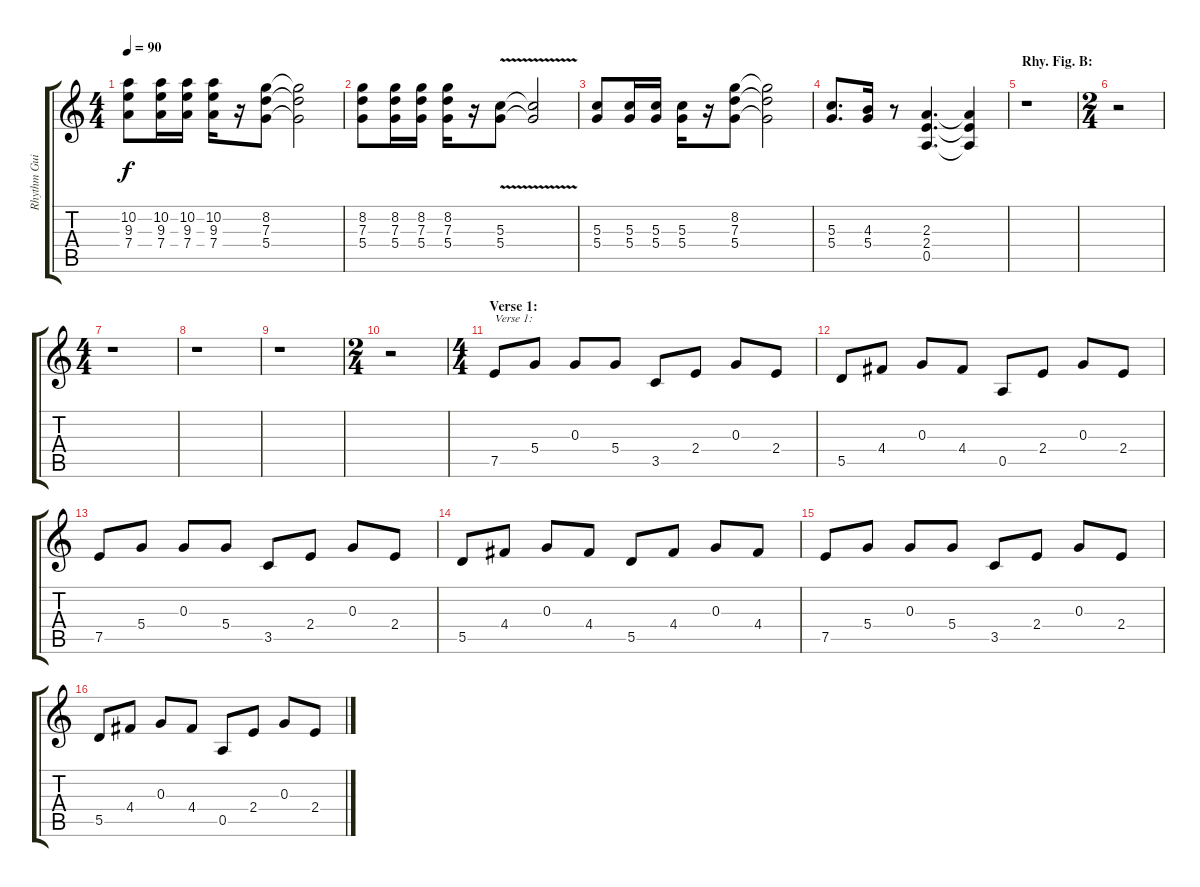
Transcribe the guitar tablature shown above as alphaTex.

\track ("Rhythm Guitar 2" "Rhythm Gui") {instrument distortionguitar}
\staff {score tabs}
\tuning (E4 B3 G3 D3 A2 E2) {hide}
\ts (4 4)
\tempo 90
\clef g2
\ks c
(10.2 9.3 7.4).8{dy f} (10.2 9.3 7.4).16 (10.2 9.3 7.4).16 (10.2 9.3 7.4).16 r.16 (8.2 7.3 5.4).8 (8.2{t} 7.3{t} 5.4{t}).2 |
(8.2 7.3 5.4).8 (8.2 7.3 5.4).16 (8.2 7.3 5.4).16 (8.2 7.3 5.4).16 r.16 (5.3{v} 5.4).8 (5.3{t} 5.4{t}).2 |
(5.3 5.4).8 (5.3 5.4).16 (5.3 5.4).16 (5.3 5.4).16 r.16 (8.2 7.3 5.4).8 (8.2{t} 7.3{t} 5.4{t}).2 |
(5.3 5.4).8{d} (4.3 5.4).16 r.8 (2.3 2.4 0.5).4{d} (2.3{t} 2.4{t} 0.5{t}).4 |
\section ("" "Rhy. Fig. B:")
r.1 |
\ts (2 4)
r.2 |
\ts (4 4)
r.1 |
r.1 |
r.1 |
\ts (2 4)
r.2 |
\ts (4 4)
\section ("" "Verse 1:")
7.5.8{txt "Verse 1:"} 5.4.8 0.3.8 5.4.8 3.5.8 2.4.8 0.3.8 2.4.8 |
5.5.8 4.4.8 0.3.8 4.4.8 0.5.8 2.4.8 0.3.8 2.4.8 |
7.5.8 5.4.8 0.3.8 5.4.8 3.5.8 2.4.8 0.3.8 2.4.8 |
5.5.8 4.4.8 0.3.8 4.4.8 5.5.8 4.4.8 0.3.8 4.4.8 |
7.5.8 5.4.8 0.3.8 5.4.8 3.5.8 2.4.8 0.3.8 2.4.8 |
5.5.8 4.4.8 0.3.8 4.4.8 0.5.8 2.4.8 0.3.8 2.4.8
